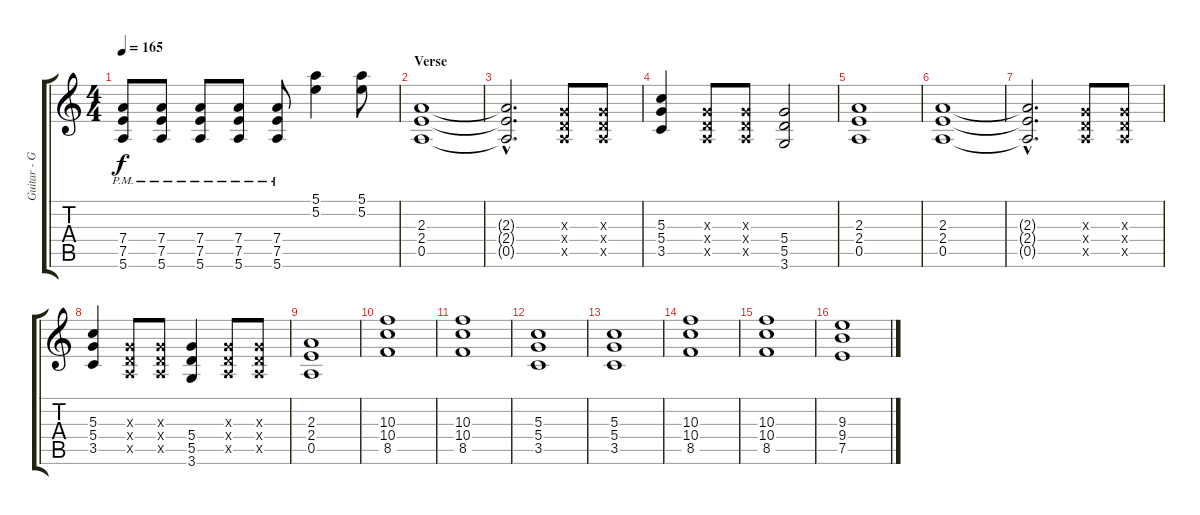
\track ("Guitar - Glenn Tipton" "Guitar - G") {instrument distortionguitar}
\staff {score tabs}
\tuning (E4 B3 G3 D3 A2 E2) {hide}
\ts (4 4)
\tempo 165
\clef g2
\ks c
(7.4{pm} 7.5{pm} 5.6{pm}).8{dy f} (7.4{pm} 7.5{pm} 5.6{pm}).8 (7.4{pm} 7.5{pm} 5.6{pm}).8 (7.4{pm} 7.5{pm} 5.6{pm}).8 (7.4{pm} 7.5{pm} 5.6{pm}).8 (5.1 5.2).4 (5.1 5.2).8 |
\section ("" "Verse")
(2.3 2.4 0.5).1 |
(2.3{hac t} 2.4{hac t} 0.5{hac t}).2{d} (0.3{x} 0.4{x} 0.5{x}).8 (0.3{x} 0.4{x} 0.5{x}).8 |
(5.3 5.4 3.5).4 (0.3{x} 0.4{x} 0.5{x}).8 (0.3{x} 0.4{x} 0.5{x}).8 (5.4 5.5 3.6).2 |
(2.3 2.4 0.5).1 |
(2.3 2.4 0.5).1 |
(2.3{hac t} 2.4{hac t} 0.5{hac t}).2{d} (0.3{x} 0.4{x} 0.5{x}).8 (0.3{x} 0.4{x} 0.5{x}).8 |
(5.3 5.4 3.5).4 (0.3{x} 0.4{x} 0.5{x}).8 (0.3{x} 0.4{x} 0.5{x}).8 (5.4 5.5 3.6).4 (0.3{x} 0.4{x} 0.5{x}).8 (0.3{x} 0.4{x} 0.5{x}).8 |
(2.3 2.4 0.5).1 |
(10.3 10.4 8.5).1 |
(10.3 10.4 8.5).1 |
(5.3 5.4 3.5).1 |
(5.3 5.4 3.5).1 |
(10.3 10.4 8.5).1 |
(10.3 10.4 8.5).1 |
(9.3 9.4 7.5).1
